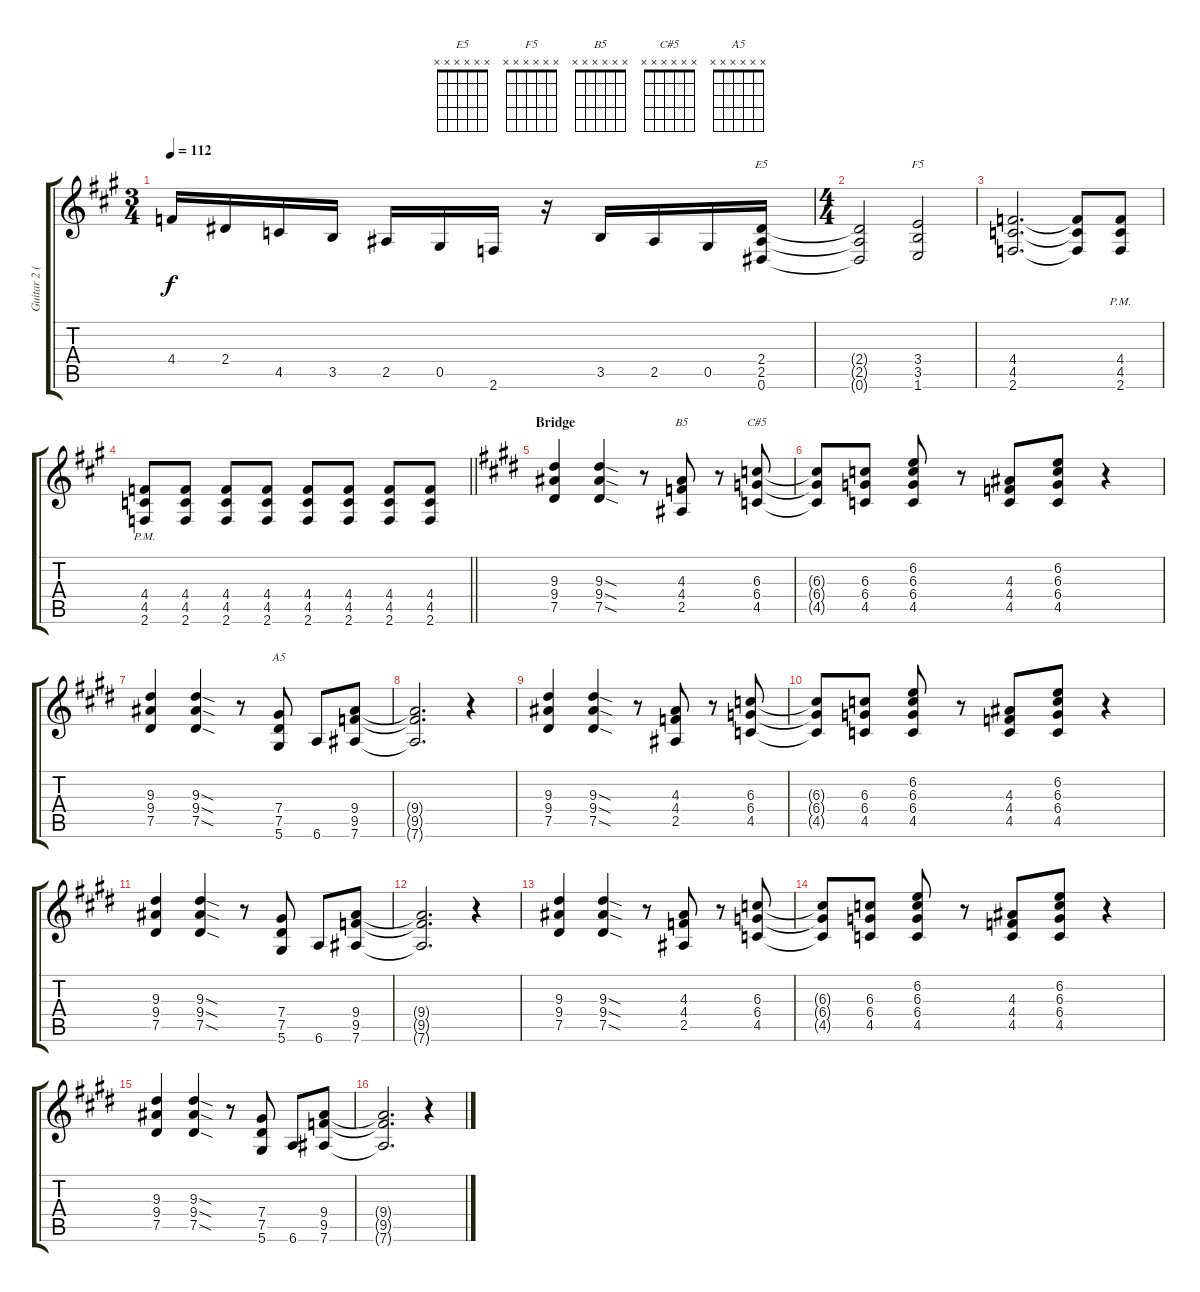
\track ("Guitar 2 (Izzy)" "Guitar 2 (") {instrument overdrivenguitar}
\staff {score tabs}
\tuning (Eb4 Bb3 Gb3 Db3 Ab2 Eb2) {hide}
\chord ("E5" x x x x x x)
\chord ("F5" x x x x x x)
\chord ("B5" x x x x x x)
\chord ("C#5" x x x x x x)
\chord ("A5" x x x x x x)
\ts (3 4)
\tempo 112
\clef g2
\ks f#minor
4.4.16{dy f} 2.4.16 4.5.16 3.5.16 2.5.16 0.5.16 2.6.16 r.16 3.5.16 2.5.16 0.5.16 (2.4 2.5 0.6).16{ch "E5"} |
\ts (4 4)
(2.4{t} 2.5{t} 0.6{t}).2 (3.4 3.5 1.6).2{ch "F5"} |
(4.4 4.5 2.6).2{d} (4.4{t} 4.5{t} 2.6{t}).8 (4.4{pm} 4.5{pm} 2.6{pm}).8 |
\barLineRight lightlight
(4.4{pm} 4.5{pm} 2.6{pm}).8 (4.4 4.5 2.6).8 (4.4 4.5 2.6).8 (4.4 4.5 2.6).8 (4.4 4.5 2.6).8 (4.4 4.5 2.6).8 (4.4 4.5 2.6).8 (4.4 4.5 2.6).8 |
\section ("" "Bridge")
\ks e
(9.3 9.4 7.5).4 (9.3{sod} 9.4{sod} 7.5{sod}).4 r.8 (4.3 4.4 2.5).8{ch "B5"} r.8 (6.3 6.4 4.5).8{ch "C#5"} |
(6.3{t} 6.4{t} 4.5{t}).8 (6.3 6.4 4.5).8 (6.2 6.3 6.4 4.5).8 r.8 (4.3 4.4 4.5).8 (6.2 6.3 6.4 4.5).8 r.4 |
(9.3 9.4 7.5).4 (9.3{sod} 9.4{sod} 7.5{sod}).4 r.8 (7.4 7.5 5.6).8{ch "A5"} 6.6.8 (9.4 9.5 7.6).8 |
(9.4{t} 9.5{t} 7.6{t}).2{d} r.4 |
(9.3 9.4 7.5).4 (9.3{sod} 9.4{sod} 7.5{sod}).4 r.8 (4.3 4.4 2.5).8 r.8 (6.3 6.4 4.5).8 |
(6.3{t} 6.4{t} 4.5{t}).8 (6.3 6.4 4.5).8 (6.2 6.3 6.4 4.5).8 r.8 (4.3 4.4 4.5).8 (6.2 6.3 6.4 4.5).8 r.4 |
(9.3 9.4 7.5).4 (9.3{sod} 9.4{sod} 7.5{sod}).4 r.8 (7.4 7.5 5.6).8 6.6.8 (9.4 9.5 7.6).8 |
(9.4{t} 9.5{t} 7.6{t}).2{d} r.4 |
(9.3 9.4 7.5).4 (9.3{sod} 9.4{sod} 7.5{sod}).4 r.8 (4.3 4.4 2.5).8 r.8 (6.3 6.4 4.5).8 |
(6.3{t} 6.4{t} 4.5{t}).8 (6.3 6.4 4.5).8 (6.2 6.3 6.4 4.5).8 r.8 (4.3 4.4 4.5).8 (6.2 6.3 6.4 4.5).8 r.4 |
(9.3 9.4 7.5).4 (9.3{sod} 9.4{sod} 7.5{sod}).4 r.8 (7.4 7.5 5.6).8 6.6.8 (9.4 9.5 7.6).8 |
(9.4{t} 9.5{t} 7.6{t}).2{d} r.4
